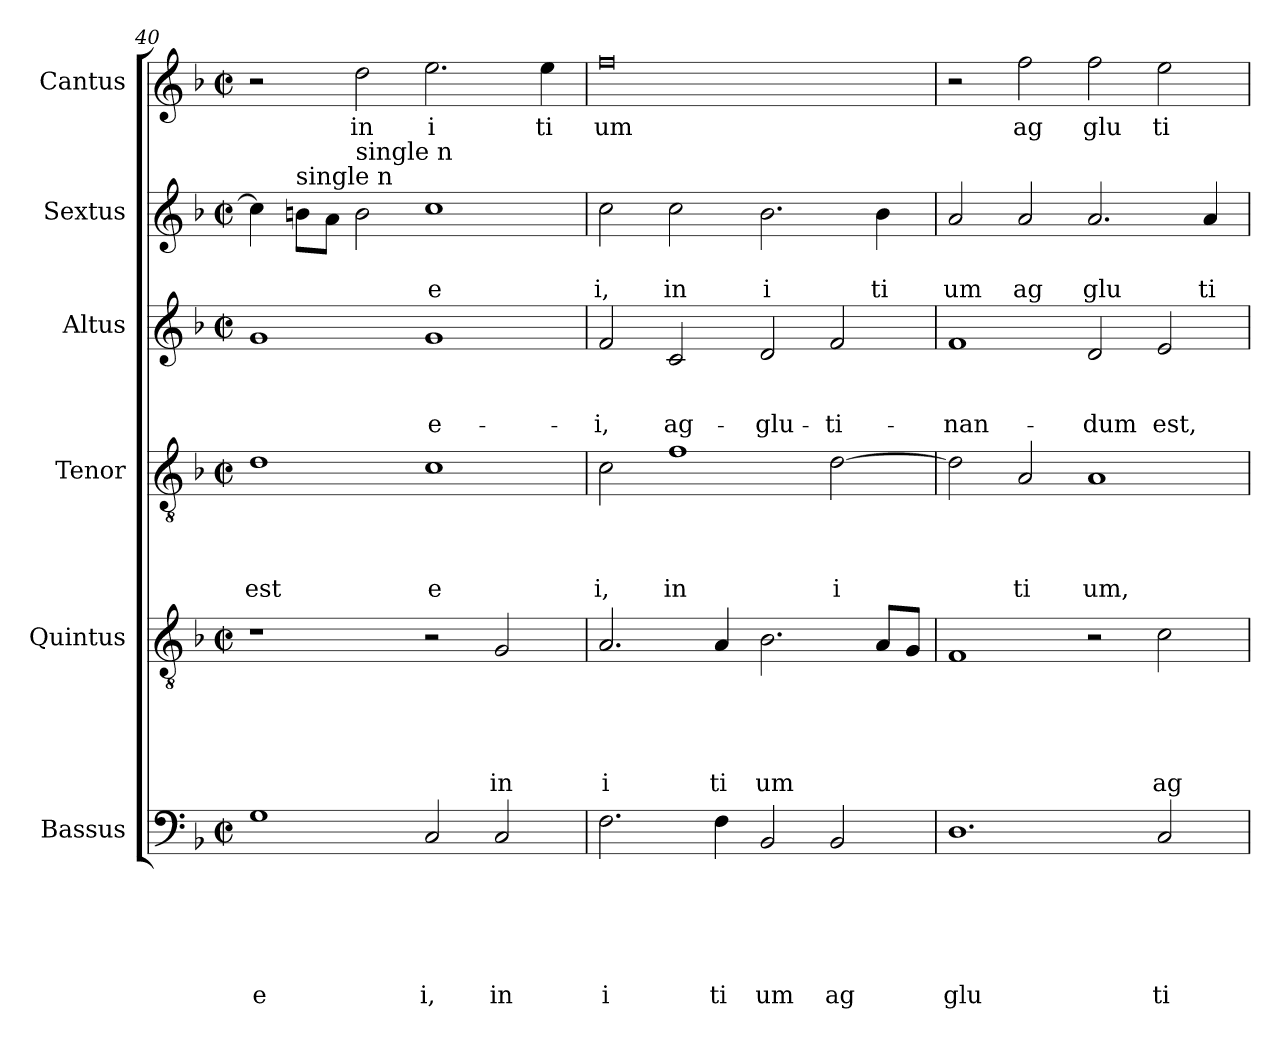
**kern	**text	**text	**text	**text	**text	**text	**kern	**text	**text	**text	**text	**text	**kern	**text	**text	**text	**text	**kern	**text	**text	**text	**kern	**text	**text	**kern	**text
*part6	*part6	*part6	*part6	*part6	*part6	*part6	*part5	*part5	*part5	*part5	*part5	*part5	*part4	*part4	*part4	*part4	*part4	*part3	*part3	*part3	*part3	*part2	*part2	*part2	*part1	*part1
*staff6	*staff6	*staff6	*staff6	*staff6	*staff6	*staff6	*staff5	*staff5	*staff5	*staff5	*staff5	*staff5	*staff4	*staff4	*staff4	*staff4	*staff4	*staff3	*staff3	*staff3	*staff3	*staff2	*staff2	*staff2	*staff1	*staff1
*I"Bassus	*	*	*	*	*	*	*I"Quintus	*	*	*	*	*	*I"Tenor	*	*	*	*	*I"Altus	*	*	*	*I"Sextus	*	*	*I"Cantus	*
*clefF4	*	*	*	*	*	*	*clefGv2	*	*	*	*	*	*clefGv2	*	*	*	*	*clefG2	*	*	*	*clefG2	*	*	*clefG2	*
*k[b-]	*	*	*	*	*	*	*k[b-]	*	*	*	*	*	*k[b-]	*	*	*	*	*k[b-]	*	*	*	*k[b-]	*	*	*k[b-]	*
*F:	*	*	*	*	*	*	*F:	*	*	*	*	*	*F:	*	*	*	*	*F:	*	*	*	*F:	*	*	*F:	*
*M2/2	*	*	*	*	*	*	*M2/2	*	*	*	*	*	*M2/2	*	*	*	*	*M2/2	*	*	*	*M2/2	*	*	*M2/2	*
*met(c|)	*	*	*	*	*	*	*met(c|)	*	*	*	*	*	*met(c|)	*	*	*	*	*met(c|)	*	*	*	*met(c|)	*	*	*met(c|)	*
=40	=40	=40	=40	=40	=40	=40	=40	=40	=40	=40	=40	=40	=40	=40	=40	=40	=40	=40	=40	=40	=40	=40	=40	=40	=40	=40
!	!	!	!	!	!	!LO:LY:b	!	!	!	!	!	!	!	!	!	!	!LO:LY:b	!	!	!	!	!	!	!	!	!
1G	.	.	.	.	.	e	1r	.	.	.	.	.	1d	.	.	.	est	1g	.	.	.	4cc\]	.	.	2r	.
!	!	!	!	!	!	!	!	!	!	!	!	!	!	!	!	!	!	!	!	!	!	!LO:TX:a:t=single n	!	!	!	!
.	.	.	.	.	.	.	.	.	.	.	.	.	.	.	.	.	.	.	.	.	.	8b\L	.	.	.	.
.	.	.	.	.	.	.	.	.	.	.	.	.	.	.	.	.	.	.	.	.	.	8a\J	.	.	.	.
!	!	!	!	!	!	!	!	!	!	!	!	!	!	!	!	!	!	!	!	!	!	!LO:TX:a:t=single n	!	!	!	!
!	!	!	!	!	!	!	!	!	!	!	!	!	!	!	!	!	!	!	!	!	!	!	!	!	!	!LO:LY:b
.	.	.	.	.	.	.	.	.	.	.	.	.	.	.	.	.	.	.	.	.	.	2b\	.	.	2dd\	in
!	!	!	!	!	!	!LO:LY:b	!	!	!	!	!	!	!	!	!	!	!LO:LY:b	!	!	!	!LO:LY:b	!	!	!LO:LY:b	!	!LO:LY:b
2C/	.	.	.	.	.	i,	2r	.	.	.	.	.	1c	.	.	.	e	1g	.	.	e-	1cc	.	e	2.ee\	i
!	!	!	!	!	!	!LO:LY:b	!	!	!	!	!	!LO:LY:b	!	!	!	!	!	!	!	!	!	!	!	!	!	!
2C/	.	.	.	.	.	in	2G/	.	.	.	.	in	.	.	.	.	.	.	.	.	.	.	.	.	.	.
!	!	!	!	!	!	!	!	!	!	!	!	!	!	!	!	!	!	!	!	!	!	!	!	!	!	!LO:LY:b
.	.	.	.	.	.	.	.	.	.	.	.	.	.	.	.	.	.	.	.	.	.	.	.	.	4ee\	ti
=41	=41	=41	=41	=41	=41	=41	=41	=41	=41	=41	=41	=41	=41	=41	=41	=41	=41	=41	=41	=41	=41	=41	=41	=41	=41	=41
!	!	!	!	!	!	!LO:LY:b	!	!	!	!	!	!LO:LY:b	!	!	!	!	!LO:LY:b	!	!	!	!LO:LY:b	!	!	!LO:LY:b	!	!LO:LY:b
2.F\	.	.	.	.	.	i	2.A/	.	.	.	.	i	2c\	.	.	.	i,	2f/	.	.	-i,	2cc\	.	i,	0ff	um
!	!	!	!	!	!	!	!	!	!	!	!	!	!	!	!	!	!LO:LY:b	!	!	!	!LO:LY:b	!	!	!LO:LY:b	!	!
.	.	.	.	.	.	.	.	.	.	.	.	.	1f	.	.	.	in	2c/	.	.	ag-	2cc\	.	in	.	.
!	!	!	!	!	!	!LO:LY:b	!	!	!	!	!	!LO:LY:b	!	!	!	!	!	!	!	!	!	!	!	!	!	!
4F\	.	.	.	.	.	ti	4A/	.	.	.	.	ti	.	.	.	.	.	.	.	.	.	.	.	.	.	.
!	!	!	!	!	!	!LO:LY:b	!	!	!	!	!	!LO:LY:b	!	!	!	!	!	!	!	!	!LO:LY:b	!	!	!LO:LY:b	!	!
2BB-/	.	.	.	.	.	um	2.B-\	.	.	.	.	um	.	.	.	.	.	2d/	.	.	-glu-	2.b-\	.	i	.	.
!	!	!	!	!	!	!LO:LY:b	!	!	!	!	!	!	!	!	!	!	!LO:LY:b	!	!	!	!LO:LY:b	!	!	!	!	!
2BB-/	.	.	.	.	.	ag	.	.	.	.	.	.	[>2d\	.	.	.	i	2f/	.	.	-ti-	.	.	.	.	.
!	!	!	!	!	!	!	!	!	!	!	!	!	!	!	!	!	!	!	!	!	!	!	!	!LO:LY:b	!	!
.	.	.	.	.	.	.	8A/L	.	.	.	.	.	.	.	.	.	.	.	.	.	.	4b-\	.	ti	.	.
.	.	.	.	.	.	.	8G/J	.	.	.	.	.	.	.	.	.	.	.	.	.	.	.	.	.	.	.
=42	=42	=42	=42	=42	=42	=42	=42	=42	=42	=42	=42	=42	=42	=42	=42	=42	=42	=42	=42	=42	=42	=42	=42	=42	=42	=42
!	!	!	!	!	!	!LO:LY:b	!	!	!	!	!	!	!	!	!	!	!	!	!	!	!LO:LY:b	!	!	!LO:LY:b	!	!
1.D	.	.	.	.	.	glu	1F	.	.	.	.	.	2d\]	.	.	.	.	1f	.	.	-nan-	2a/	.	um	2r	.
!	!	!	!	!	!	!	!	!	!	!	!	!	!	!	!	!	!LO:LY:b	!	!	!	!	!	!	!LO:LY:b	!	!LO:LY:b
.	.	.	.	.	.	.	.	.	.	.	.	.	2A/	.	.	.	ti	.	.	.	.	2a/	.	ag	2ff\	ag
!	!	!	!	!	!	!	!	!	!	!	!	!	!	!	!	!	!LO:LY:b	!	!	!	!LO:LY:b	!	!	!LO:LY:b	!	!LO:LY:b
.	.	.	.	.	.	.	2r	.	.	.	.	.	1A	.	.	.	um,	2d/	.	.	-dum	2.a/	.	glu	2ff\	glu
!	!	!	!	!	!	!LO:LY:b	!	!	!	!	!	!LO:LY:b	!	!	!	!	!	!	!	!	!LO:LY:b	!	!	!	!	!LO:LY:b
2C/	.	.	.	.	.	ti	2c\	.	.	.	.	ag	.	.	.	.	.	2e/	.	.	est,	.	.	.	2ee\	ti
!	!	!	!	!	!	!	!	!	!	!	!	!	!	!	!	!	!	!	!	!	!	!	!	!LO:LY:b	!	!
.	.	.	.	.	.	.	.	.	.	.	.	.	.	.	.	.	.	.	.	.	.	4a/	.	ti	.	.
=	=	=	=	=	=	=	=	=	=	=	=	=	=	=	=	=	=	=	=	=	=	=	=	=	=	=
*-	*-	*-	*-	*-	*-	*-	*-	*-	*-	*-	*-	*-	*-	*-	*-	*-	*-	*-	*-	*-	*-	*-	*-	*-	*-	*-
